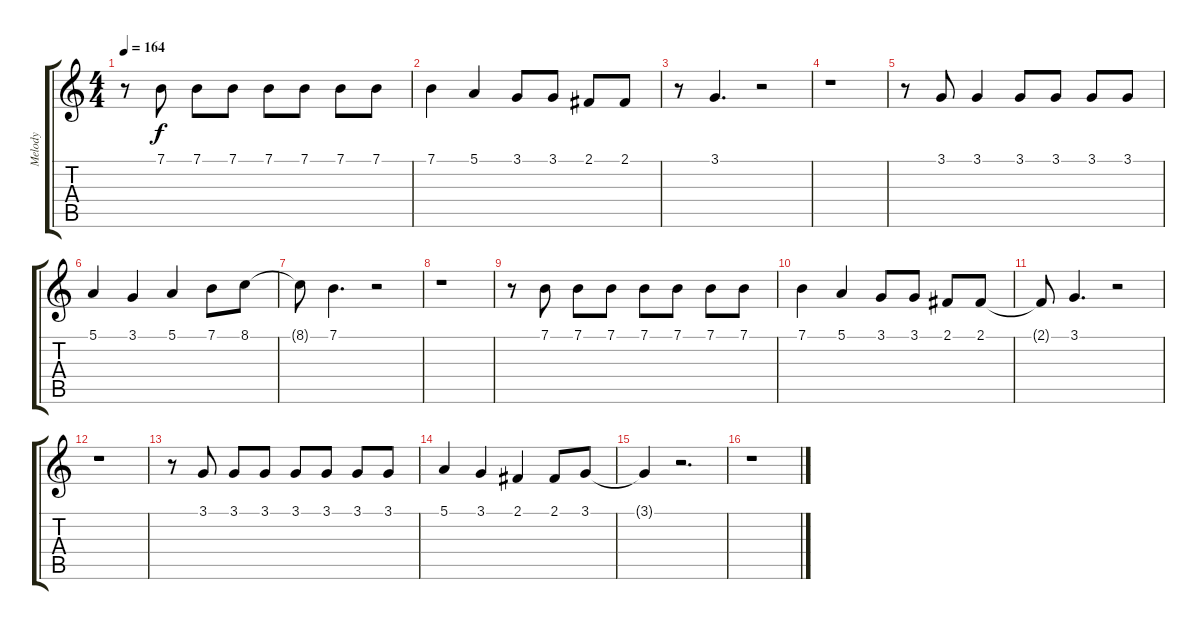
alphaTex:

\track ("Melody" "Melody") {instrument vibraphone}
\staff {score tabs}
\tuning (E4 B3 G3 D3 A2 E2) {hide}
\ts (4 4)
\tempo 164
\clef g2
\ks c
r.8{dy f} 7.1.8 7.1.8 7.1.8 7.1.8 7.1.8 7.1.8 7.1.8 |
7.1.4 5.1.4 3.1.8 3.1.8 2.1.8 2.1.8 |
r.8 3.1.4{d} r.2 |
r.1 |
r.8 3.1.8 3.1.4 3.1.8 3.1.8 3.1.8 3.1.8 |
5.1.4 3.1.4 5.1.4 7.1.8 8.1.8 |
8.1{t}.8 7.1.4{d} r.2 |
r.1 |
r.8 7.1.8 7.1.8 7.1.8 7.1.8 7.1.8 7.1.8 7.1.8 |
7.1.4 5.1.4 3.1.8 3.1.8 2.1.8 2.1.8 |
2.1{t}.8 3.1.4{d} r.2 |
r.1 |
r.8 3.1.8 3.1.8 3.1.8 3.1.8 3.1.8 3.1.8 3.1.8 |
5.1.4 3.1.4 2.1.4 2.1.8 3.1.8 |
3.1{t}.4 r.2{d} |
r.1
